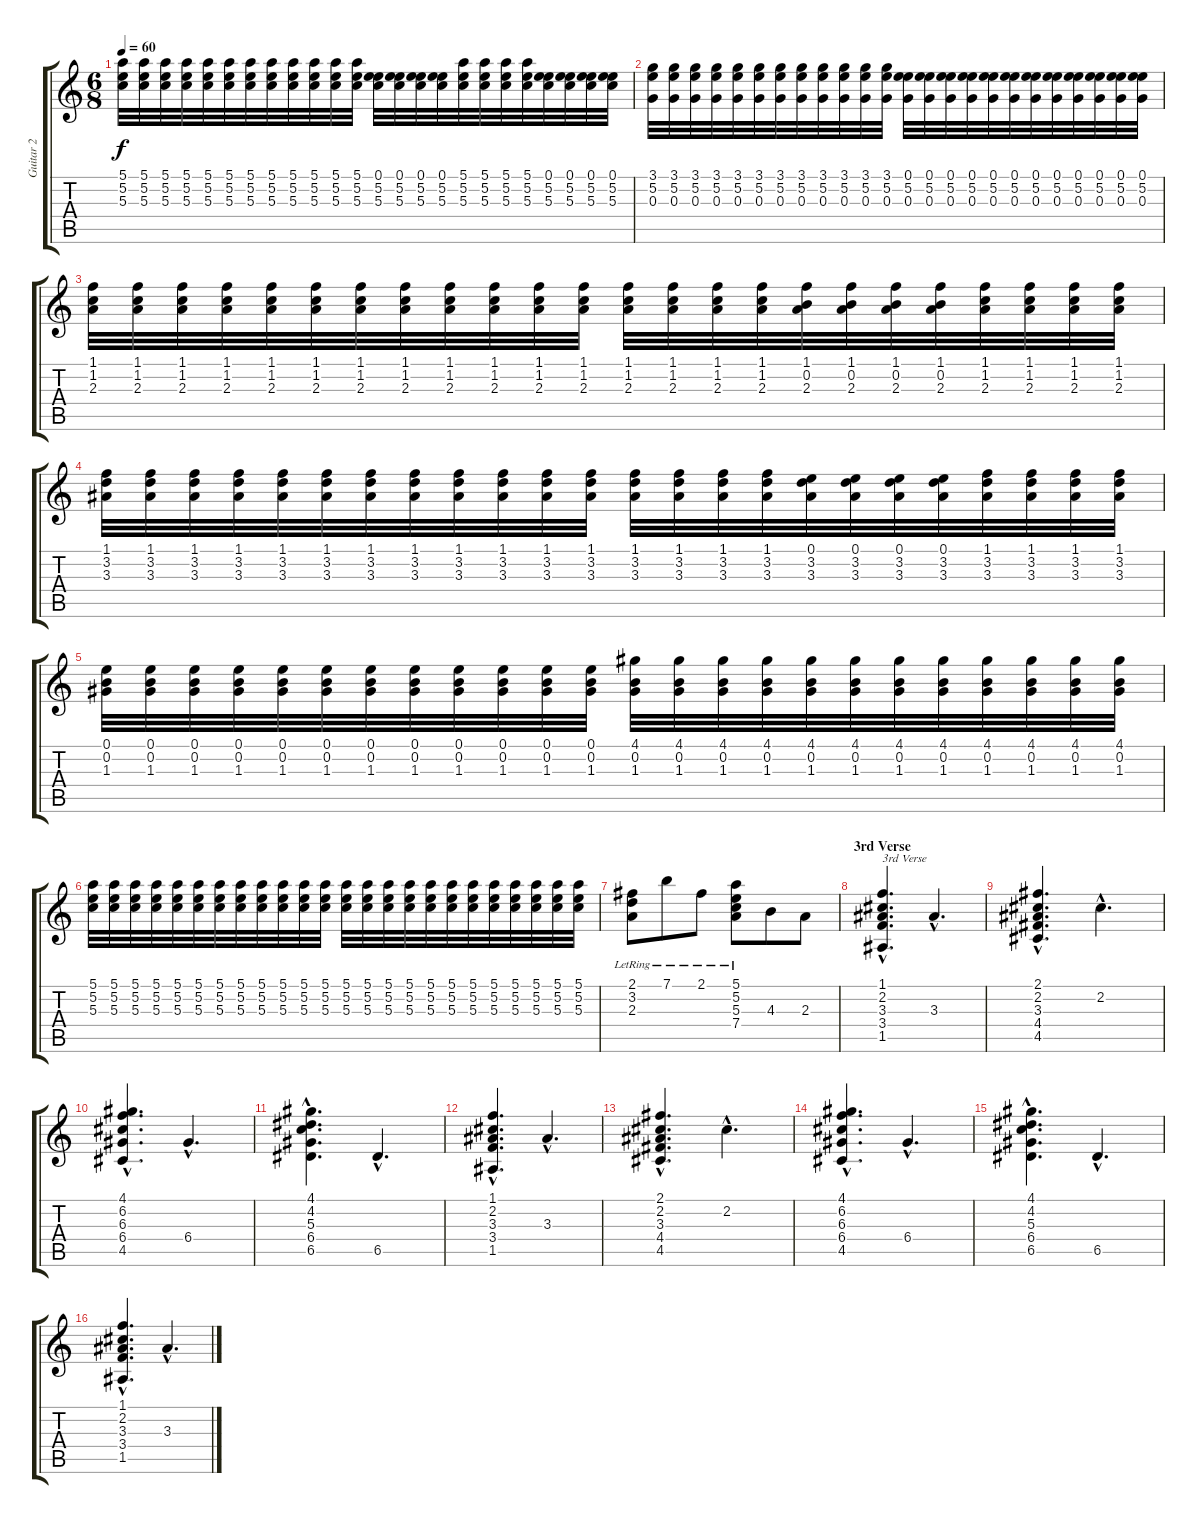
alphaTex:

\track ("Guitar 2" "Guitar 2") {instrument acousticguitarsteel}
\staff {score tabs}
\tuning (E4 B3 G3 D3 A2 D2) {hide}
\ts (6 8)
\tempo 60
\clef g2
\ks c
(5.1 5.2 5.3).32{dy f} (5.1 5.2 5.3).32 (5.1 5.2 5.3).32 (5.1 5.2 5.3).32 (5.1 5.2 5.3).32 (5.1 5.2 5.3).32 (5.1 5.2 5.3).32 (5.1 5.2 5.3).32 (5.1 5.2 5.3).32 (5.1 5.2 5.3).32 (5.1 5.2 5.3).32 (5.1 5.2 5.3).32 (0.1 5.2 5.3).32 (0.1 5.2 5.3).32 (0.1 5.2 5.3).32 (0.1 5.2 5.3).32 (5.1 5.2 5.3).32 (5.1 5.2 5.3).32 (5.1 5.2 5.3).32 (5.1 5.2 5.3).32 (0.1 5.2 5.3).32 (0.1 5.2 5.3).32 (0.1 5.2 5.3).32 (0.1 5.2 5.3).32 |
(3.1 5.2 0.3).32 (3.1 5.2 0.3).32 (3.1 5.2 0.3).32 (3.1 5.2 0.3).32 (3.1 5.2 0.3).32 (3.1 5.2 0.3).32 (3.1 5.2 0.3).32 (3.1 5.2 0.3).32 (3.1 5.2 0.3).32 (3.1 5.2 0.3).32 (3.1 5.2 0.3).32 (3.1 5.2 0.3).32 (0.1 5.2 0.3).32 (0.1 5.2 0.3).32 (0.1 5.2 0.3).32 (0.1 5.2 0.3).32 (0.1 5.2 0.3).32 (0.1 5.2 0.3).32 (0.1 5.2 0.3).32 (0.1 5.2 0.3).32 (0.1 5.2 0.3).32 (0.1 5.2 0.3).32 (0.1 5.2 0.3).32 (0.1 5.2 0.3).32 |
(1.1 1.2 2.3).32 (1.1 1.2 2.3).32 (1.1 1.2 2.3).32 (1.1 1.2 2.3).32 (1.1 1.2 2.3).32 (1.1 1.2 2.3).32 (1.1 1.2 2.3).32 (1.1 1.2 2.3).32 (1.1 1.2 2.3).32 (1.1 1.2 2.3).32 (1.1 1.2 2.3).32 (1.1 1.2 2.3).32 (1.1 1.2 2.3).32 (1.1 1.2 2.3).32 (1.1 1.2 2.3).32 (1.1 1.2 2.3).32 (1.1 0.2 2.3).32 (1.1 0.2 2.3).32 (1.1 0.2 2.3).32 (1.1 0.2 2.3).32 (1.1 1.2 2.3).32 (1.1 1.2 2.3).32 (1.1 1.2 2.3).32 (1.1 1.2 2.3).32 |
(1.1 3.2 3.3).32 (1.1 3.2 3.3).32 (1.1 3.2 3.3).32 (1.1 3.2 3.3).32 (1.1 3.2 3.3).32 (1.1 3.2 3.3).32 (1.1 3.2 3.3).32 (1.1 3.2 3.3).32 (1.1 3.2 3.3).32 (1.1 3.2 3.3).32 (1.1 3.2 3.3).32 (1.1 3.2 3.3).32 (1.1 3.2 3.3).32 (1.1 3.2 3.3).32 (1.1 3.2 3.3).32 (1.1 3.2 3.3).32 (0.1 3.2 3.3).32 (0.1 3.2 3.3).32 (0.1 3.2 3.3).32 (0.1 3.2 3.3).32 (1.1 3.2 3.3).32 (1.1 3.2 3.3).32 (1.1 3.2 3.3).32 (1.1 3.2 3.3).32 |
(0.1 0.2 1.3).32 (0.1 0.2 1.3).32 (0.1 0.2 1.3).32 (0.1 0.2 1.3).32 (0.1 0.2 1.3).32 (0.1 0.2 1.3).32 (0.1 0.2 1.3).32 (0.1 0.2 1.3).32 (0.1 0.2 1.3).32 (0.1 0.2 1.3).32 (0.1 0.2 1.3).32 (0.1 0.2 1.3).32 (4.1 0.2 1.3).32 (4.1 0.2 1.3).32 (4.1 0.2 1.3).32 (4.1 0.2 1.3).32 (4.1 0.2 1.3).32 (4.1 0.2 1.3).32 (4.1 0.2 1.3).32 (4.1 0.2 1.3).32 (4.1 0.2 1.3).32 (4.1 0.2 1.3).32 (4.1 0.2 1.3).32 (4.1 0.2 1.3).32 |
(5.1 5.2 5.3).32 (5.1 5.2 5.3).32 (5.1 5.2 5.3).32 (5.1 5.2 5.3).32 (5.1 5.2 5.3).32 (5.1 5.2 5.3).32 (5.1 5.2 5.3).32 (5.1 5.2 5.3).32 (5.1 5.2 5.3).32 (5.1 5.2 5.3).32 (5.1 5.2 5.3).32 (5.1 5.2 5.3).32 (5.1 5.2 5.3).32 (5.1 5.2 5.3).32 (5.1 5.2 5.3).32 (5.1 5.2 5.3).32 (5.1 5.2 5.3).32 (5.1 5.2 5.3).32 (5.1 5.2 5.3).32 (5.1 5.2 5.3).32 (5.1 5.2 5.3).32 (5.1 5.2 5.3).32 (5.1 5.2 5.3).32 (5.1 5.2 5.3).32 |
(2.1{lr} 3.2 2.3{lr}).8 7.1{lr}.8 2.1{lr}.8 (5.1 5.2{lr} 5.3 7.4).8 4.3.8 2.3.8 |
\section ("" "3rd Verse")
(1.1{hac} 2.2{hac} 3.3{hac} 3.4{hac} 1.5{hac}).4{d txt "3rd Verse"} 3.3{hac}.4{d} |
(2.1{hac} 2.2{hac} 3.3{hac} 4.4{hac} 4.5{hac}).4{d} 2.2{hac}.4{d} |
(4.1{hac} 6.2{hac} 6.3{hac} 6.4{hac} 4.5{hac}).4{d} 6.4{hac}.4{d} |
(4.1{hac} 4.2{hac} 5.3{hac} 6.4{hac} 6.5{hac}).4{d} 6.5{hac}.4{d} |
(1.1{hac} 2.2{hac} 3.3{hac} 3.4{hac} 1.5{hac}).4{d} 3.3{hac}.4{d} |
(2.1{hac} 2.2{hac} 3.3{hac} 4.4{hac} 4.5{hac}).4{d} 2.2{hac}.4{d} |
(4.1{hac} 6.2{hac} 6.3{hac} 6.4{hac} 4.5{hac}).4{d} 6.4{hac}.4{d} |
(4.1{hac} 4.2{hac} 5.3{hac} 6.4{hac} 6.5{hac}).4{d} 6.5{hac}.4{d} |
(1.1{hac} 2.2{hac} 3.3{hac} 3.4{hac} 1.5{hac}).4{d} 3.3{hac}.4{d}
